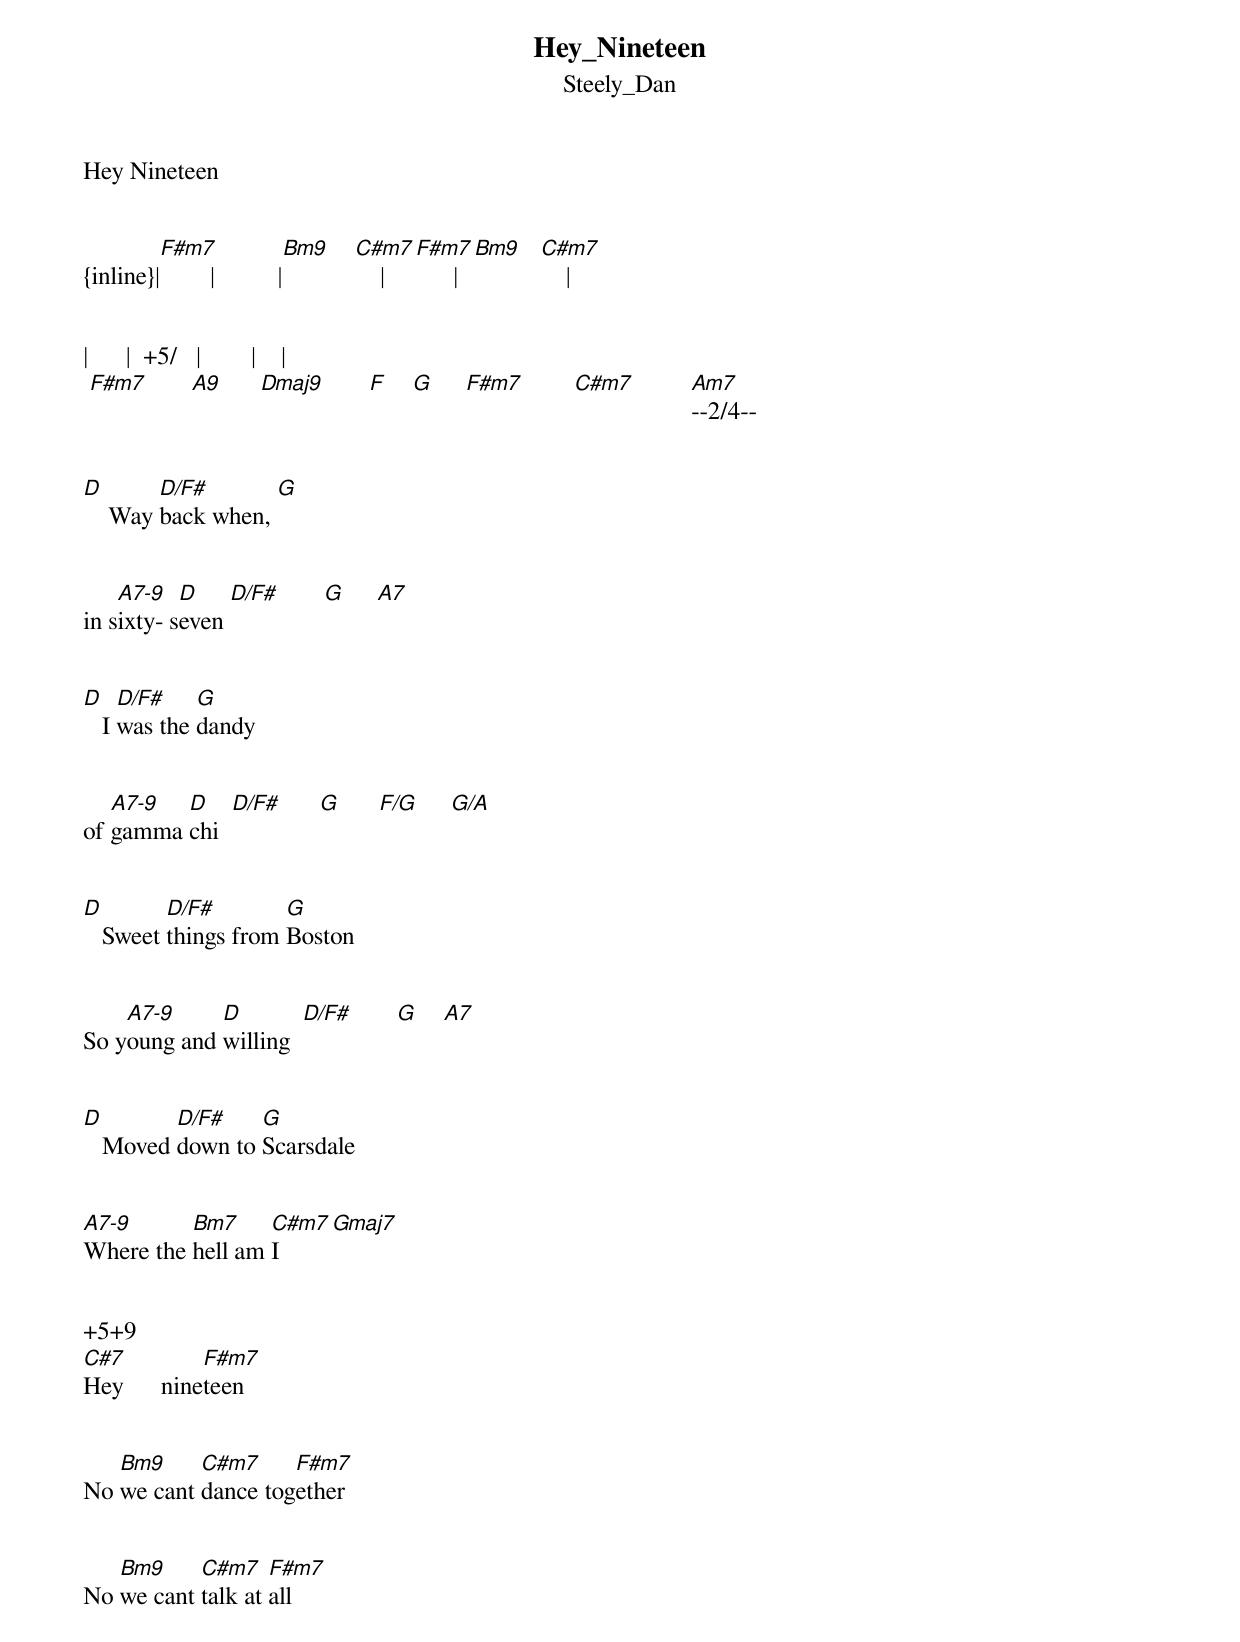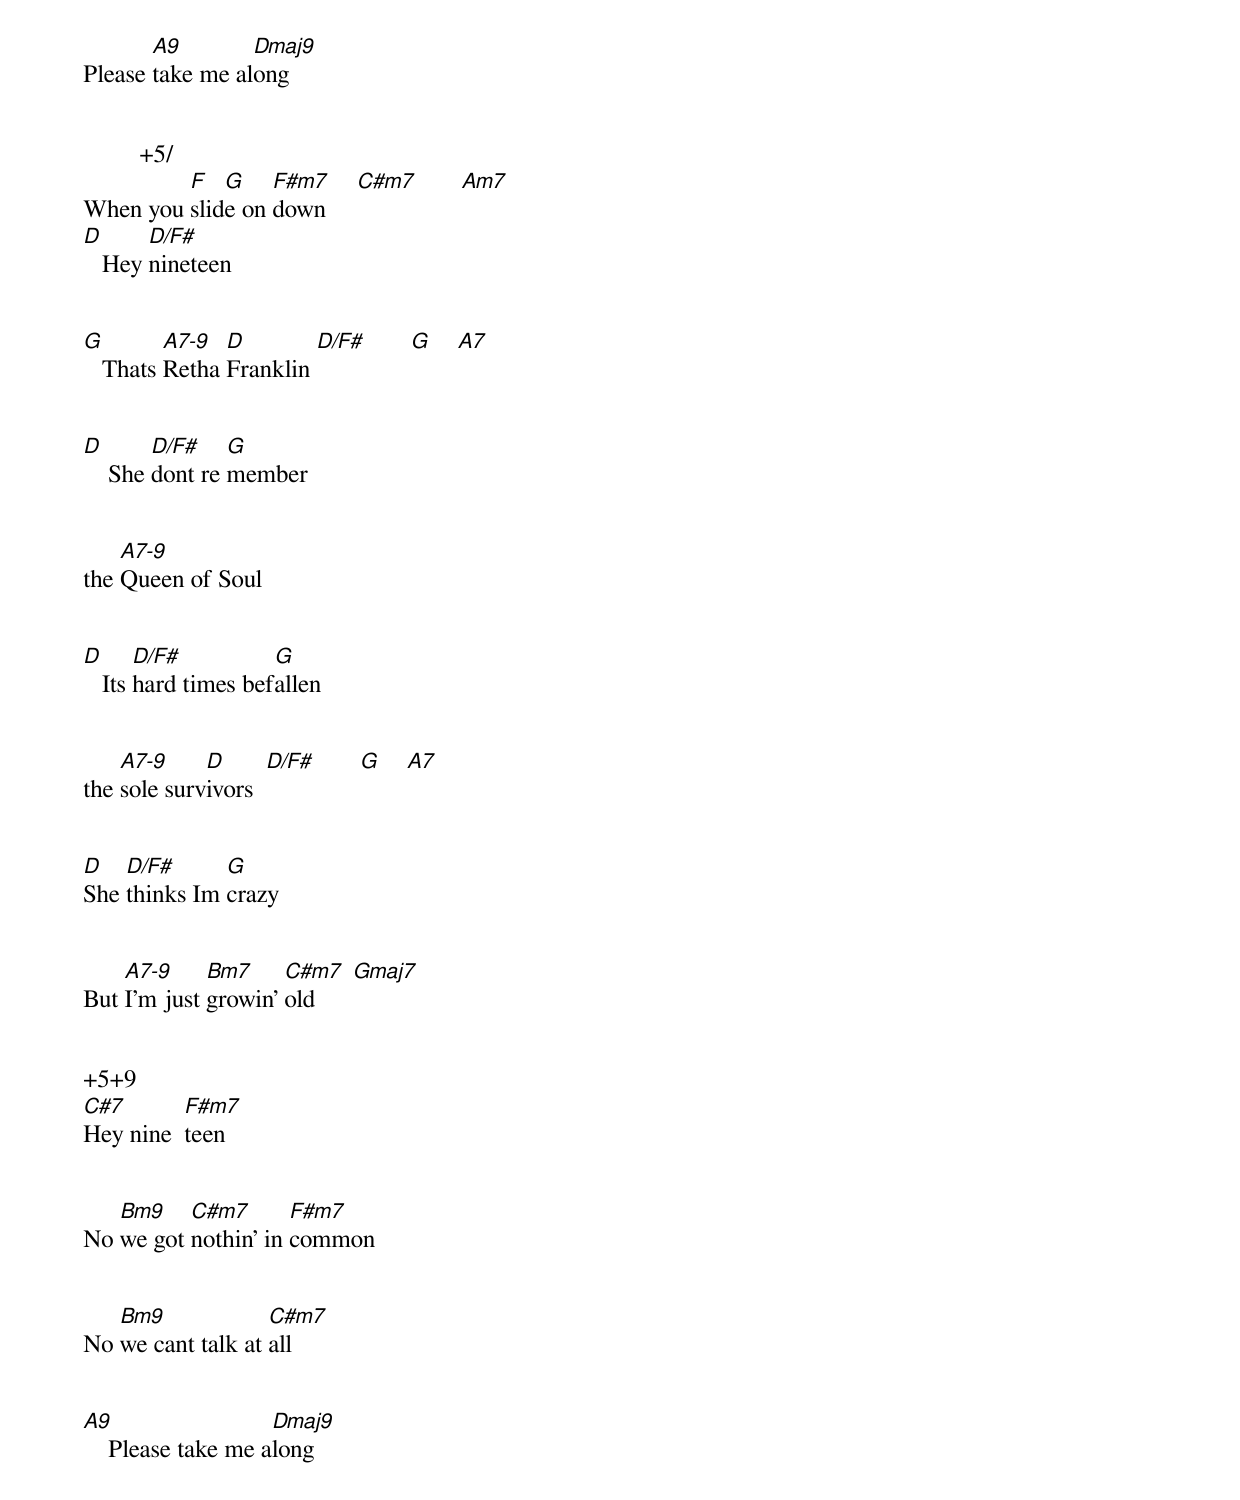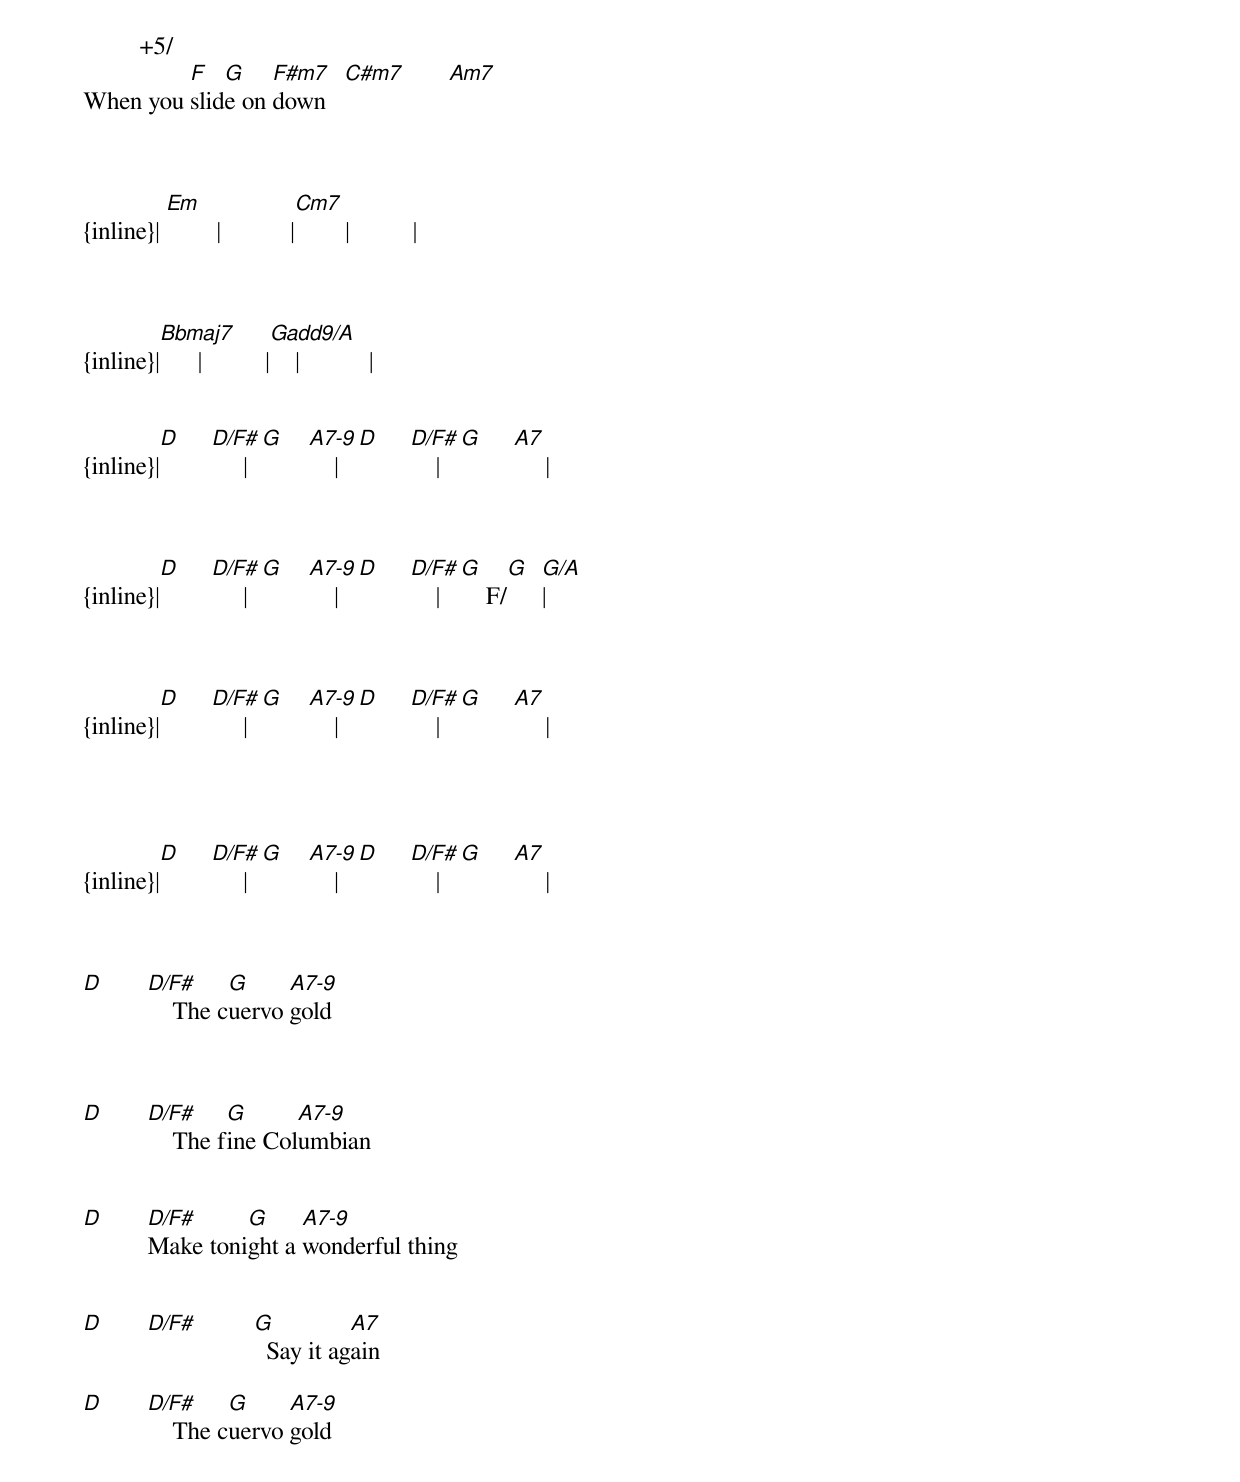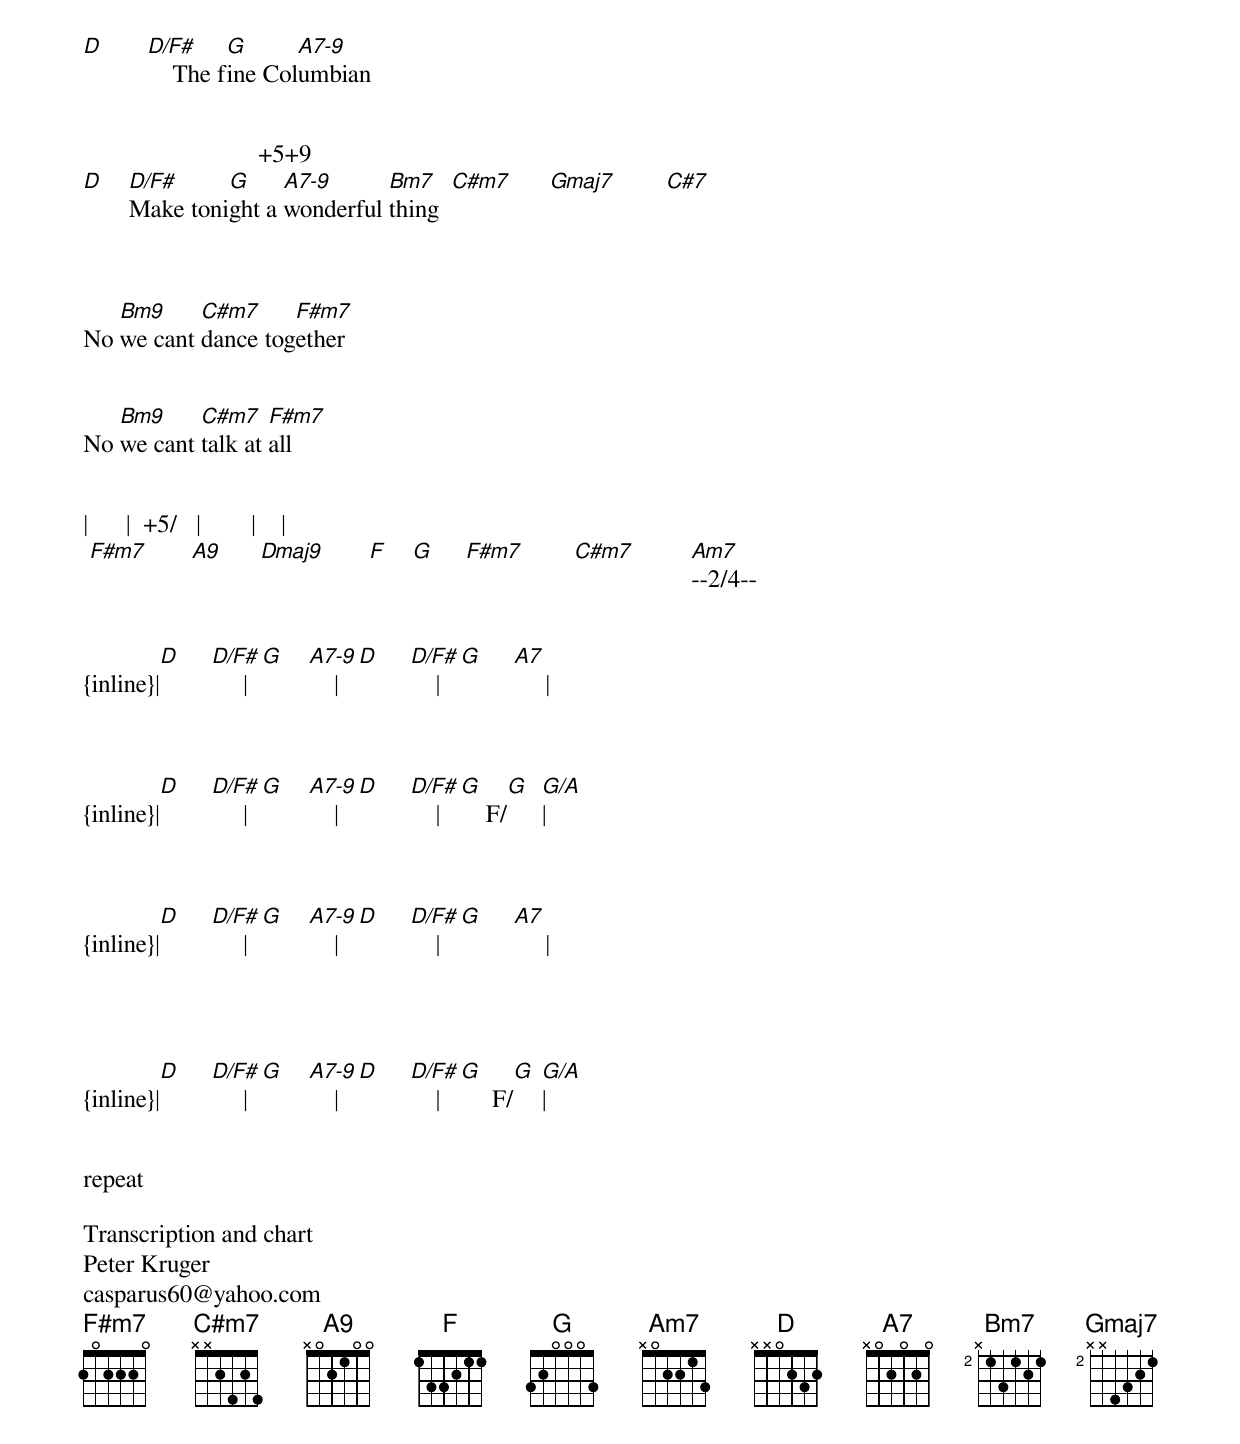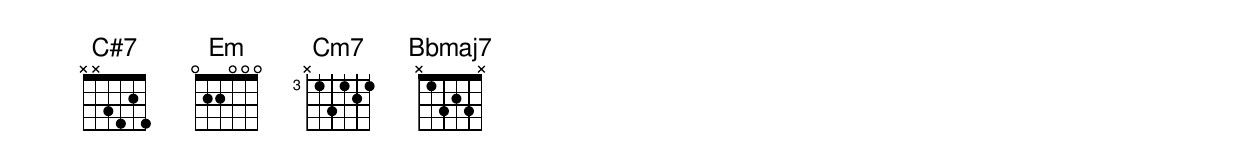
{t: Hey_Nineteen}
{st: Steely_Dan}
Hey Nineteen


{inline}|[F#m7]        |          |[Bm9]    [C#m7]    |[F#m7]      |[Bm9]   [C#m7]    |


|      |  +5/   |        |    |
 [F#m7]       [A9]      [Dmaj9]       [F]    [G]     [F#m7]        [C#m7]         [Am7]--2/4--


[D]    Way [D/F#]back when, [G]


in s[A7-9]ixty- s[D]even [D/F#]       [G]     [A7]


[D]   I [D/F#]was the [G]dandy


of [A7-9]gamma [D]chi  [D/F#]      [G]      [F/G]     [G/A]


[D]   Sweet [D/F#]things from [G]Boston


So y[A7-9]oung and [D]willing  [D/F#]       [G]    [A7]


[D]   Moved [D/F#]down to [G]Scarsdale


[A7-9]Where the [Bm7]hell am [C#m7]I       [Gmaj7]


+5+9
[C#7]Hey      nine[F#m7]teen


No [Bm9]we cant [C#m7]dance tog[F#m7]ether


No [Bm9]we cant [C#m7]talk at [F#m7]all


Please [A9]take me al[Dmaj9]ong


         +5/
When you [F]slid[G]e on [F#m7]down     [C#m7]       [Am7]
[D]   Hey [D/F#]nineteen


[G]   Thats [A7-9]Retha [D]Franklin [D/F#]       [G]    [A7]


[D]    She [D/F#]dont re [G]member


the [A7-9]Queen of Soul


[D]   Its [D/F#]hard times bef[G]allen


the [A7-9]sole surv[D]ivors  [D/F#]       [G]    [A7]


[D]She [D/F#]thinks Im [G]crazy


But [A7-9]I’m just [Bm7]growin' [C#m7]old      [Gmaj7]


+5+9
[C#7]Hey nine  [F#m7]teen


No [Bm9]we got [C#m7]nothin' in [F#m7]common


No [Bm9]we cant talk at [C#m7]all


[A9]    Please take me a[Dmaj9]long


         +5/
When you [F]slid[G]e on [F#m7]down   [C#m7]       [Am7]



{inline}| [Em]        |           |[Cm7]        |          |



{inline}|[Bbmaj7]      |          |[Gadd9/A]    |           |


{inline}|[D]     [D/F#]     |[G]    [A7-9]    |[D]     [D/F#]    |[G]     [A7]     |



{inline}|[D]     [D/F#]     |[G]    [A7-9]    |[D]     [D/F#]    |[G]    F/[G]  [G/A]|



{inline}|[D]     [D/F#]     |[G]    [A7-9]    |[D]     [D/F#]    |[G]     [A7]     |




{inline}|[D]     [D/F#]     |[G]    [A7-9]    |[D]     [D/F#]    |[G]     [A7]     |



[D]       [D/F#]    The c[G]uervo [A7-9]gold



[D]       [D/F#]    The f[G]ine Col[A7-9]umbian


[D]       [D/F#]Make toni[G]ght a [A7-9]wonderful thing


[D]       [D/F#]         [G]  Say it ag[A7]ain

[D]       [D/F#]    The c[G]uervo [A7-9]gold



[D]       [D/F#]    The f[G]ine Col[A7-9]umbian


                            +5+9
[D]    [D/F#]Make toni[G]ght a [A7-9]wonderful [Bm7]thing  [C#m7]      [Gmaj7]        [C#7]



No [Bm9]we cant [C#m7]dance tog[F#m7]ether


No [Bm9]we cant [C#m7]talk at [F#m7]all


|      |  +5/   |        |    |
 [F#m7]       [A9]      [Dmaj9]       [F]    [G]     [F#m7]        [C#m7]         [Am7]--2/4--


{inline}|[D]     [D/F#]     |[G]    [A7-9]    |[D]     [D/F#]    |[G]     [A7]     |



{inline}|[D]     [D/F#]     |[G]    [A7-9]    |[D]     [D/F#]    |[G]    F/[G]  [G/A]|



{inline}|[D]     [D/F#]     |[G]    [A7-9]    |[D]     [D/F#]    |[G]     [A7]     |




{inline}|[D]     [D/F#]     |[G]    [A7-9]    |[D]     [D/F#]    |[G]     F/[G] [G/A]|


repeat

Transcription and chart
Peter Kruger
casparus60@yahoo.com
